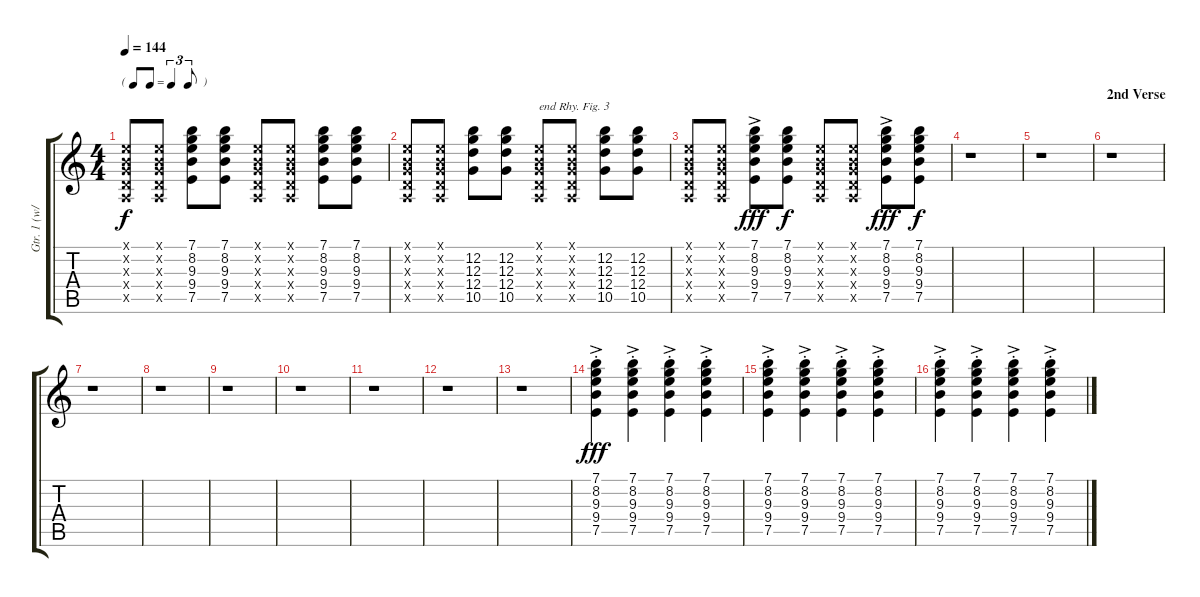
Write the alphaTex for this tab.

\track ("Gtr. 1 (w/dist.)" "Gtr. 1 (w/") {instrument distortionguitar}
\staff {score tabs}
\tuning (E4 B3 G3 D3 A2 E2) {hide}
\ts (4 4)
\tf triplet8th
\tempo 144
\clef g2
\ks c
(0.1{x} 0.2{x} 0.3{x} 0.4{x} 0.5{x}).8{dy f} (0.1{x} 0.2{x} 0.3{x} 0.4{x} 0.5{x}).8 (7.1 8.2 9.3 9.4 7.5).8 (7.1 8.2 9.3 9.4 7.5).8 (0.1{x} 0.2{x} 0.3{x} 0.4{x} 0.5{x}).8 (0.1{x} 0.2{x} 0.3{x} 0.4{x} 0.5{x}).8 (7.1 8.2 9.3 9.4 7.5).8 (7.1 8.2 9.3 9.4 7.5).8 |
(0.1{x} 0.2{x} 0.3{x} 0.4{x} 0.5{x}).8 (0.1{x} 0.2{x} 0.3{x} 0.4{x} 0.5{x}).8 (12.2 12.3 12.4 10.5).8 (12.2 12.3 12.4 10.5).8 (0.1{x} 0.2{x} 0.3{x} 0.4{x} 0.5{x}).8{txt "end Rhy. Fig. 3"} (0.1{x} 0.2{x} 0.3{x} 0.4{x} 0.5{x}).8 (12.2 12.3 12.4 10.5).8 (12.2 12.3 12.4 10.5).8 |
(0.1{x} 0.2{x} 0.3{x} 0.4{x} 0.5{x}).8 (0.1{x} 0.2{x} 0.3{x} 0.4{x} 0.5{x}).8 (7.1{ac} 8.2{ac} 9.3{ac} 9.4{ac} 7.5{ac}).8{dy fff} (7.1 8.2 9.3 9.4 7.5).8{dy f} (0.1{x} 0.2{x} 0.3{x} 0.4{x} 0.5{x}).8 (0.1{x} 0.2{x} 0.3{x} 0.4{x} 0.5{x}).8 (7.1{ac} 8.2{ac} 9.3{ac} 9.4{ac} 7.5{ac}).8{dy fff} (7.1 8.2 9.3 9.4 7.5).8{dy f} |
r.1 |
r.1 |
\section ("" "2nd Verse")
r.1 |
r.1 |
r.1 |
r.1 |
r.1 |
r.1 |
r.1 |
r.1 |
(7.1{ac st} 8.2{ac st} 9.3{ac st} 9.4{ac st} 7.5{ac st}).4{dy fff} (7.1{ac st} 8.2{ac st} 9.3{ac st} 9.4{ac st} 7.5{ac st}).4 (7.1{ac st} 8.2{ac st} 9.3{ac st} 9.4{ac st} 7.5{ac st}).4 (7.1{ac st} 8.2{ac st} 9.3{ac st} 9.4{ac st} 7.5{ac st}).4 |
(7.1{ac st} 8.2{ac st} 9.3{ac st} 9.4{ac st} 7.5{ac st}).4 (7.1{ac st} 8.2{ac st} 9.3{ac st} 9.4{ac st} 7.5{ac st}).4 (7.1{ac st} 8.2{ac st} 9.3{ac st} 9.4{ac st} 7.5{ac st}).4 (7.1{ac st} 8.2{ac st} 9.3{ac st} 9.4{ac st} 7.5{ac st}).4 |
(7.1{ac st} 8.2{ac st} 9.3{ac st} 9.4{ac st} 7.5{ac st}).4 (7.1{ac st} 8.2{ac st} 9.3{ac st} 9.4{ac st} 7.5{ac st}).4 (7.1{ac st} 8.2{ac st} 9.3{ac st} 9.4{ac st} 7.5{ac st}).4 (7.1{ac st} 8.2{ac st} 9.3{ac st} 9.4{ac st} 7.5{ac st}).4
